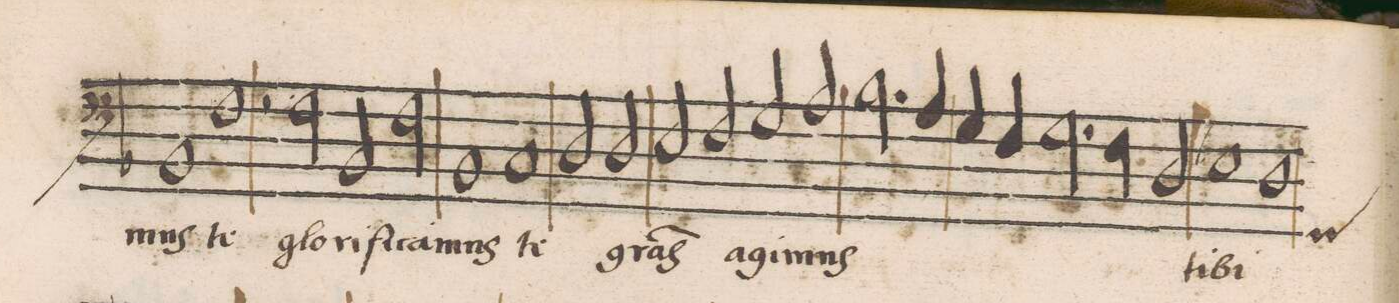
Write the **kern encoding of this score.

**kern	**text
*I"BASSVS	*
*clefF4	*
*k[b-]	*
*met(C|)	*
*M2/1	*
1BB-/	-mus
=20-	=20-
1F\	te
2r	.
2F\	glo-
=21-	=21-
2BB-/	-ri-
2F\	-fi-
1BB-/	-ca-
=22-	=22-
1C/	-mus
2D/	te
2D/	gra-
=23-	=23-
2E/	-(ti)-
2F/	-as
2G/	a-
2A/	-gi-
=24-	=24-
2.B-\	-mus
4A/	.
4G/	.
4F/	.
2.G\	.
=25-	=25-
4F\	.
2D/	.
1E-X\	ti-
=26-	=26-
*custos:GG	*
1D\	-bi
*-	*-
